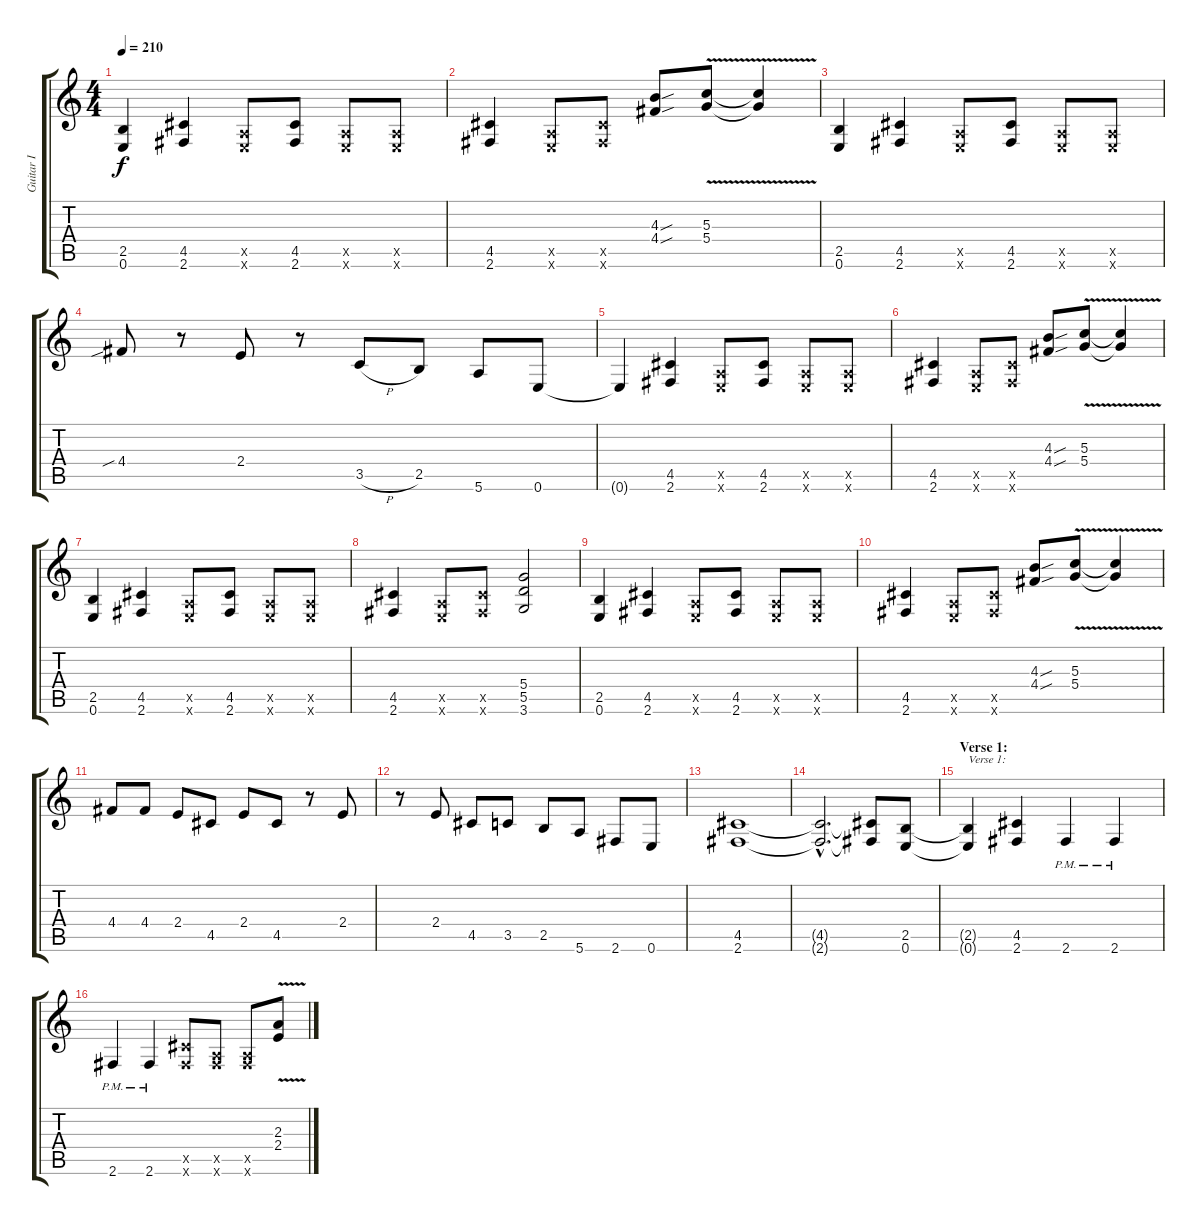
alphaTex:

\track ("Guitar I" "Guitar I") {instrument distortionguitar}
\staff {score tabs}
\tuning (E4 B3 G3 D3 A2 E2) {hide}
\ts (4 4)
\tempo 210
\clef g2
\ks c
(2.5 0.6).4{dy f} (4.5 2.6).4 (0.5{x} 0.6{x}).8 (4.5 2.6).8 (0.5{x} 0.6{x}).8 (0.5{x} 0.6{x}).8 |
(4.5 2.6).4 (0.5{x} 0.6{x}).8 (4.5{x} 2.6{x}).8 (4.3{sou} 4.4{sou}).8 (5.3{v} 5.4).8 (5.3{t} 5.4{t}).4 |
(2.5 0.6).4 (4.5 2.6).4 (0.5{x} 0.6{x}).8 (4.5 2.6).8 (0.5{x} 0.6{x}).8 (0.5{x} 0.6{x}).8 |
4.4{sib}.8 r.8 2.4.8 r.8 3.5{h}.8 2.5.8 5.6.8 0.6.8 |
0.6{t}.4 (4.5 2.6).4 (0.5{x} 0.6{x}).8 (4.5 2.6).8 (0.5{x} 0.6{x}).8 (0.5{x} 0.6{x}).8 |
(4.5 2.6).4 (0.5{x} 0.6{x}).8 (4.5{x} 2.6{x}).8 (4.3{sou} 4.4{sou}).8 (5.3{v} 5.4).8 (5.3{t} 5.4{t}).4 |
(2.5 0.6).4 (4.5 2.6).4 (0.5{x} 0.6{x}).8 (4.5 2.6).8 (0.5{x} 0.6{x}).8 (0.5{x} 0.6{x}).8 |
(4.5 2.6).4 (0.5{x} 0.6{x}).8 (4.5{x} 2.6{x}).8 (5.4 5.5 3.6).2 |
(2.5 0.6).4 (4.5 2.6).4 (0.5{x} 0.6{x}).8 (4.5 2.6).8 (0.5{x} 0.6{x}).8 (0.5{x} 0.6{x}).8 |
(4.5 2.6).4 (0.5{x} 0.6{x}).8 (4.5{x} 2.6{x}).8 (4.3{sou} 4.4{sou}).8 (5.3{v} 5.4).8 (5.3{t} 5.4{t}).4 |
4.4.8 4.4.8 2.4.8 4.5.8 2.4.8 4.5.8 r.8 2.4.8 |
r.8 2.4.8 4.5.8 3.5.8 2.5.8 5.6.8 2.6.8 0.6.8 |
(4.5 2.6).1 |
(4.5{hac t} 2.6{hac t}).2{d} (4.5{t} 2.6{t}).8 (2.5 0.6).8 |
\section ("" "Verse 1:")
(2.5{t} 0.6{t}).4{txt "Verse 1:"} (4.5 2.6).4 2.6{pm}.4 2.6{pm}.4 |
2.6{pm}.4 2.6{pm}.4 (4.5{x} 2.6{x}).8 (0.5{x} 2.6{x}).8 (0.5{x} 2.6{x}).8 (2.3{v} 2.4).8
